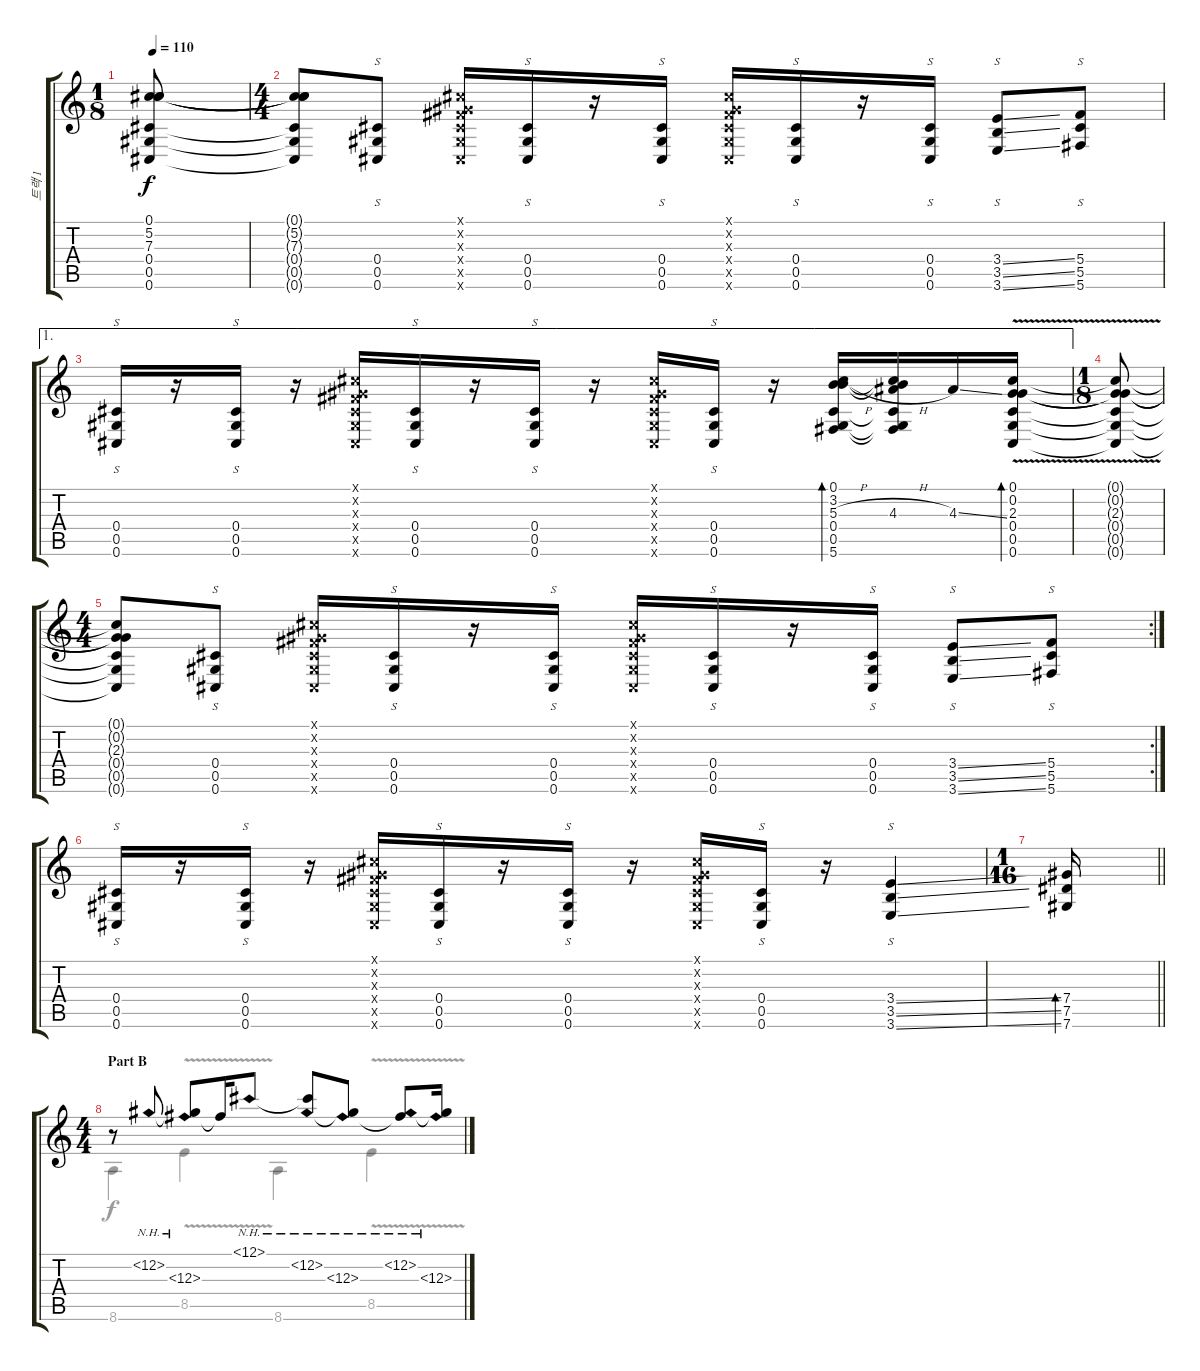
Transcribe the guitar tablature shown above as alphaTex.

\track ("트랙 1" "트랙 1") {instrument acousticguitarsteel}
\staff {score tabs}
\tuning (Db4 Ab3 Gb3 Db3 Ab2 Db2) {hide}
\voice
\ts (1 8)
\tempo 110
\clef g2
\ks c
(0.1{t} 5.2{t} 7.3{t} 0.4{t} 0.5{t} 0.6{t}).8{dy f} |
\ts (4 4)
(0.1{t} 5.2{t} 7.3{t} 0.4{t} 0.5{t} 0.6{t}).8 (0.4 0.5 0.6).8{s} (0.1{x} 0.2{x} 0.3{x} 0.4{x} 0.5{x} 0.6{x}).16 (0.4 0.5 0.6).16{s} r.16 (0.4 0.5 0.6).16{s} (0.1{x} 0.2{x} 0.3{x} 0.4{x} 0.5{x} 0.6{x}).16 (0.4 0.5 0.6).16{s} r.16 (0.4 0.5 0.6).16{s} (3.4{ss} 3.5{ss} 3.6{ss}).8{s} (5.4 5.5 5.6).8{s} |
\ae 1
(0.4 0.5 0.6).16{s} r.16 (0.4 0.5 0.6).16{s} r.16 (0.1{x} 0.2{x} 0.3{x} 0.4{x} 0.5{x} 0.6{x}).16 (0.4 0.5 0.6).16{s} r.16 (0.4 0.5 0.6).16{s} r.16 (0.1{x} 0.2{x} 0.3{x} 0.4{x} 0.5{x} 0.6{x}).16 (0.4 0.5 0.6).16{s} r.16 (0.1 3.2 5.3{h} 0.4 0.5 5.6).16{bd 60} (0.1{t} 3.2{t} 4.3{h} 0.4{t} 0.5{t} 5.6{t}).16 4.3{ss}.16 (0.1 0.2 2.3{v} 0.4 0.5 0.6).16{bd 60} |
\ts (1 8)
(0.1{t} 0.2{t} 2.3{t} 0.4{t} 0.5{t} 0.6{t}).8 |
\rc 2
\ts (4 4)
(0.1{t} 0.2{t} 2.3{t} 0.4{t} 0.5{t} 0.6{t}).8 (0.4 0.5 0.6).8{s} (0.1{x} 0.2{x} 0.3{x} 0.4{x} 0.5{x} 0.6{x}).16 (0.4 0.5 0.6).16{s} r.16 (0.4 0.5 0.6).16{s} (0.1{x} 0.2{x} 0.3{x} 0.4{x} 0.5{x} 0.6{x}).16 (0.4 0.5 0.6).16{s} r.16 (0.4 0.5 0.6).16{s} (3.4{ss} 3.5{ss} 3.6{ss}).8{s} (5.4 5.5 5.6).8{s} |
(0.4 0.5 0.6).16{s} r.16 (0.4 0.5 0.6).16{s} r.16 (0.1{x} 0.2{x} 0.3{x} 0.4{x} 0.5{x} 0.6{x}).16 (0.4 0.5 0.6).16{s} r.16 (0.4 0.5 0.6).16{s} r.16 (0.1{x} 0.2{x} 0.3{x} 0.4{x} 0.5{x} 0.6{x}).16 (0.4 0.5 0.6).16{s} r.16 (3.4{ss} 3.5{ss} 3.6{ss}).4{s} |
\ts (1 16)
\barLineRight lightlight
(7.4 7.5 7.6).16{bd 240} |
\ts (4 4)
\section ("" "Part B")
r.8 12.2{nh}.8 (12.2{t} 12.3{nh}).8 12.3{t}.16 12.1{nh}.8 (12.1{t} 12.2{nh}).8 (12.2{t} 12.3{nh}).8 (12.2{nh} 12.3{t}).8 (12.2{t} 12.3{nh}).16
\voice
\clef g2
\ottava regular
\simile none
\ks c
|
|
|
|
|
|
\barLineRight lightlight
|
8.6.4 8.5{v}.4 8.6.4 8.5{v}.4
